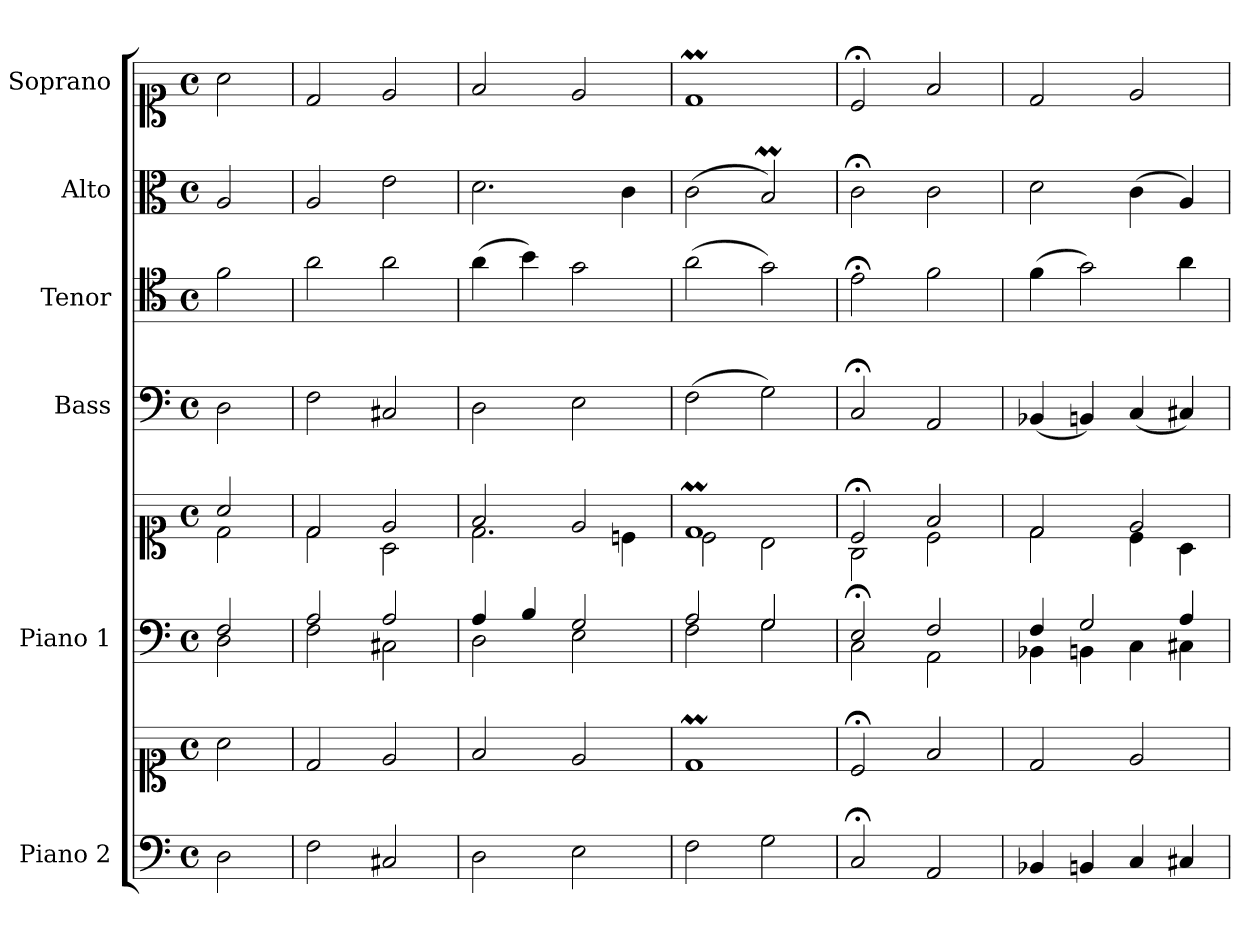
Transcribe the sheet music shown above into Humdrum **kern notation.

**kern	**kern	**kern	**kern	**kern	**kern	**kern	**kern
*part6	*part6	*part5	*part5	*part4	*part3	*part2	*part1
*staff8	*staff7	*staff6	*staff5	*staff4	*staff3	*staff2	*staff1
*I"Piano 2	*	*I"Piano 1	*	*I"Bass	*I"Tenor	*I"Alto	*I"Soprano
*I'Pno 2	*	*I'Pno 1	*	*I'B.	*I'T.	*I'A.	*I'S.
*clefF4	*clefC1	*clefF4	*clefC1	*clefF4	*clefC4	*clefC3	*clefC1
*	*	*	*	*	*ITrd7c12	*	*
*k[]	*k[]	*k[]	*k[]	*k[]	*k[]	*k[]	*k[]
*M4/4	*M4/4	*M4/4	*M4/4	*M4/4	*M4/4	*M4/4	*M4/4
*met(c)	*met(c)	*met(c)	*met(c)	*met(c)	*met(c)	*met(c)	*met(c)
=1	=1	=1	=1	=1	=1	=1	=1
*	*	*^	*^	*	*	*	*
2D\	2a\	2F/	2D\	2a/	2d\	2D\	2F\	2A/	2a\
=2	=2	=2	=2	=2	=2	=2	=2	=2	=2
2F\	2d/	2A/	2F\	2d/	2d\	2F\	2A\	2A/	2d/
2C#X/	2e/	2A/	2C#X\	2e/	2A\	2C#X/	2A\	2e\	2e/
=3	=3	=3	=3	=3	=3	=3	=3	=3	=3
2D\	2f/	4A/	2D\	2f/	2.d\	2D\	(4A\	2.d\	2f/
.	.	4B/	.	.	.	.	4B\)	.	.
2E\	2e/	2G/	2E\	2e/	.	2E\	2G\	.	2e/
.	.	.	.	.	4cn\	.	.	4c\	.
=4	=4	=4	=4	=4	=4	=4	=4	=4	=4
2F\	1dM/	2A/	2F\	1dM/	2c\	(2F\	(2A\	(2c\	1dM/
2G\	.	2G/	2G\	.	2B\	2G\)	2G\)	2Bm/)	.
=5	=5	=5	=5	=5	=5	=5	=5	=5	=5
2C;/	2c;</	2E;/	2C\	2c;</	2G\	2C;</	2E;<\	2c;<\	2c;</
2AA/	2f/	2F/	2AA\	2f/	2c\	2AA/	2F\	2c\	2f/
=6	=6	=6	=6	=6	=6	=6	=6	=6	=6
4BB-X/	2d/	4F/	4BB-X\	2d/	2d\	(4BB-X/	(4F\	2d\	2d/
4BBn/	.	2G/	4BBn\	.	.	4BBn/)	2G\)	.	.
4C/	2e/	.	4C\	2e/	4c\	(4C/	.	(4c\	2e/
4C#X/	.	4A/	4C#X\	.	4A\	4C#X/)	4A\	4A/)	.
*	*	*v	*v	*	*	*	*	*	*
*	*	*	*v	*v	*	*	*	*
=	=	=	=	=	=	=	=
*-	*-	*-	*-	*-	*-	*-	*-
